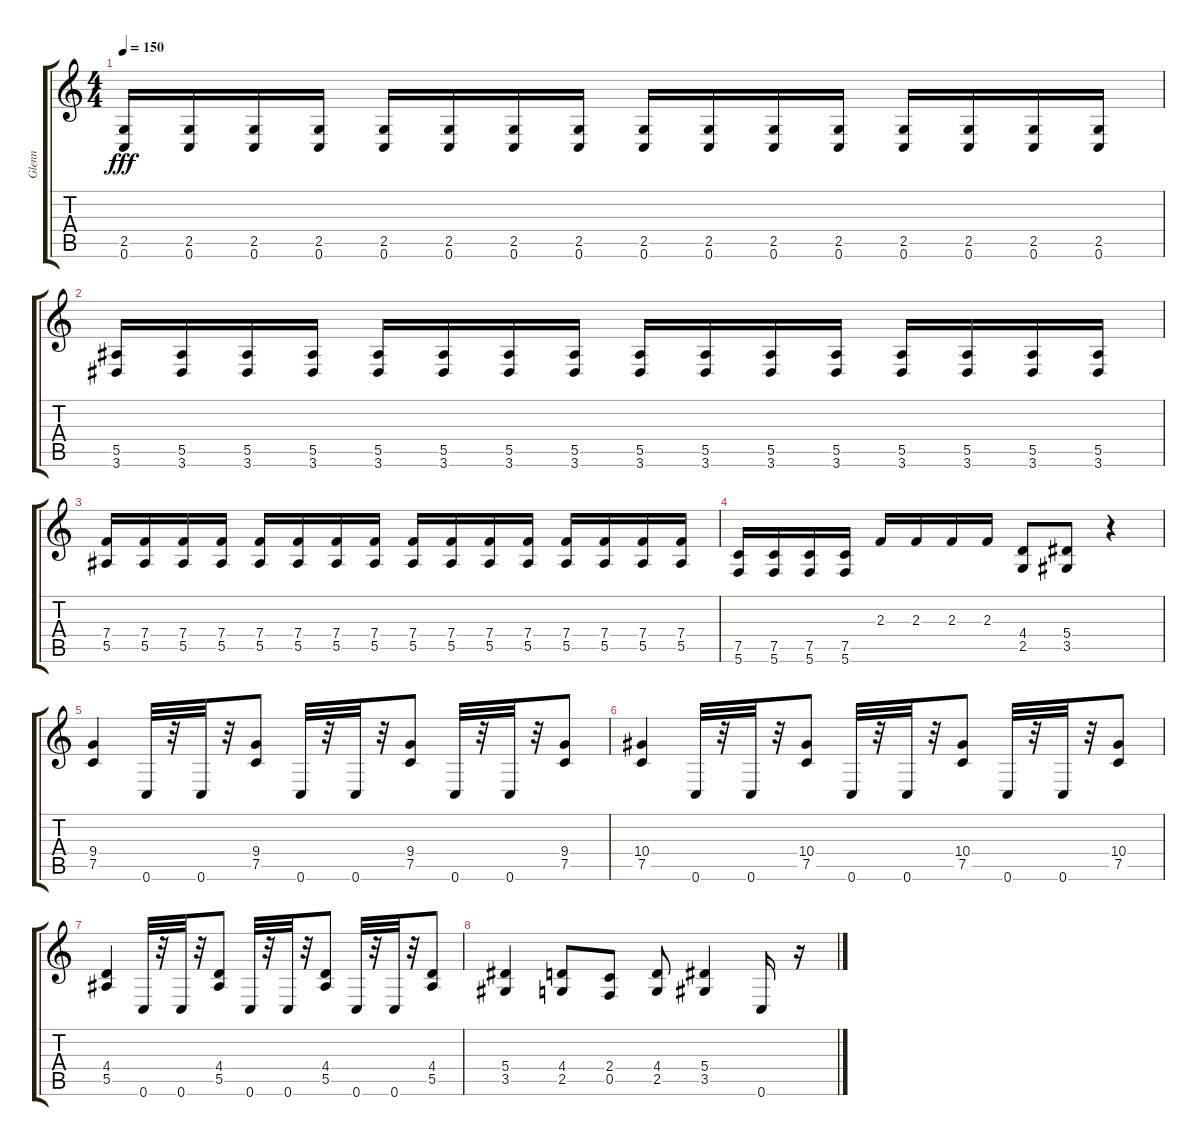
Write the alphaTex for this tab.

\track ("Glenn" "Glenn") {instrument distortionguitar}
\staff {score tabs}
\tuning (C4 G3 Eb3 Bb2 F2 C2) {hide}
\ts (4 4)
\tempo 150
\clef g2
\ks c
(2.5 0.6).16{dy fff} (2.5 0.6).16 (2.5 0.6).16 (2.5 0.6).16 (2.5 0.6).16 (2.5 0.6).16 (2.5 0.6).16 (2.5 0.6).16 (2.5 0.6).16 (2.5 0.6).16 (2.5 0.6).16 (2.5 0.6).16 (2.5 0.6).16 (2.5 0.6).16 (2.5 0.6).16 (2.5 0.6).16 |
(5.5 3.6).16 (5.5 3.6).16 (5.5 3.6).16 (5.5 3.6).16 (5.5 3.6).16 (5.5 3.6).16 (5.5 3.6).16 (5.5 3.6).16 (5.5 3.6).16 (5.5 3.6).16 (5.5 3.6).16 (5.5 3.6).16 (5.5 3.6).16 (5.5 3.6).16 (5.5 3.6).16 (5.5 3.6).16 |
(7.4 5.5).16 (7.4 5.5).16 (7.4 5.5).16 (7.4 5.5).16 (7.4 5.5).16 (7.4 5.5).16 (7.4 5.5).16 (7.4 5.5).16 (7.4 5.5).16 (7.4 5.5).16 (7.4 5.5).16 (7.4 5.5).16 (7.4 5.5).16 (7.4 5.5).16 (7.4 5.5).16 (7.4 5.5).16 |
(7.5 5.6).16 (7.5 5.6).16 (7.5 5.6).16 (7.5 5.6).16 2.3.16 2.3.16 2.3.16 2.3.16 (4.4 2.5).8 (5.4 3.5).8 r.4 |
(9.4 7.5).4 0.6.32 r.32 0.6.32 r.32 (9.4 7.5).8 0.6.32 r.32 0.6.32 r.32 (9.4 7.5).8 0.6.32 r.32 0.6.32 r.32 (9.4 7.5).8 |
(10.4 7.5).4 0.6.32 r.32 0.6.32 r.32 (10.4 7.5).8 0.6.32 r.32 0.6.32 r.32 (10.4 7.5).8 0.6.32 r.32 0.6.32 r.32 (10.4 7.5).8 |
(4.4 5.5).4 0.6.32 r.32 0.6.32 r.32 (4.4 5.5).8 0.6.32 r.32 0.6.32 r.32 (4.4 5.5).8 0.6.32 r.32 0.6.32 r.32 (4.4 5.5).8 |
(5.4 3.5).4 (4.4 2.5).8 (2.4 0.5).8 (4.4 2.5).8 (5.4 3.5).4 0.6.16 r.16
